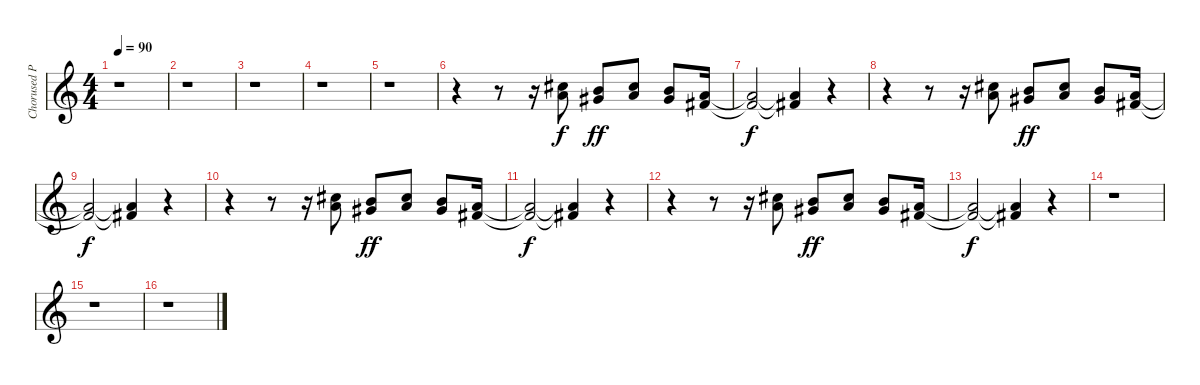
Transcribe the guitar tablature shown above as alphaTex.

\track ("Chorused Piano" "Chorused P") {instrument electricpiano2}
\staff {score}
\tuning (E4 B3 G3 D3 A2 E2) {hide}
\ts (4 4)
\tempo 90
\clef g2
\ks c
r.1{dy f} |
r.1 |
r.1 |
r.1 |
r.1 |
r.4 r.8 r.16 (9.1 10.2).8 (7.1 9.2).8{dy ff} (9.1 10.2).8 (7.1 9.2).8 (10.2 11.3).16 |
(10.2{t} 11.3{t}).2{dy f} (10.2{t} 11.3{t}).4 r.4 |
r.4 r.8 r.16 (9.1 10.2).8 (7.1 9.2).8{dy ff} (9.1 10.2).8 (7.1 9.2).8 (10.2 11.3).16 |
(10.2{t} 11.3{t}).2{dy f} (10.2{t} 11.3{t}).4 r.4 |
r.4 r.8 r.16 (9.1 10.2).8 (7.1 9.2).8{dy ff} (9.1 10.2).8 (7.1 9.2).8 (10.2 11.3).16 |
(10.2{t} 11.3{t}).2{dy f} (10.2{t} 11.3{t}).4 r.4 |
r.4 r.8 r.16 (9.1 10.2).8 (7.1 9.2).8{dy ff} (9.1 10.2).8 (7.1 9.2).8 (10.2 11.3).16 |
(10.2{t} 11.3{t}).2{dy f} (10.2{t} 11.3{t}).4 r.4 |
r.1 |
r.1 |
r.1
